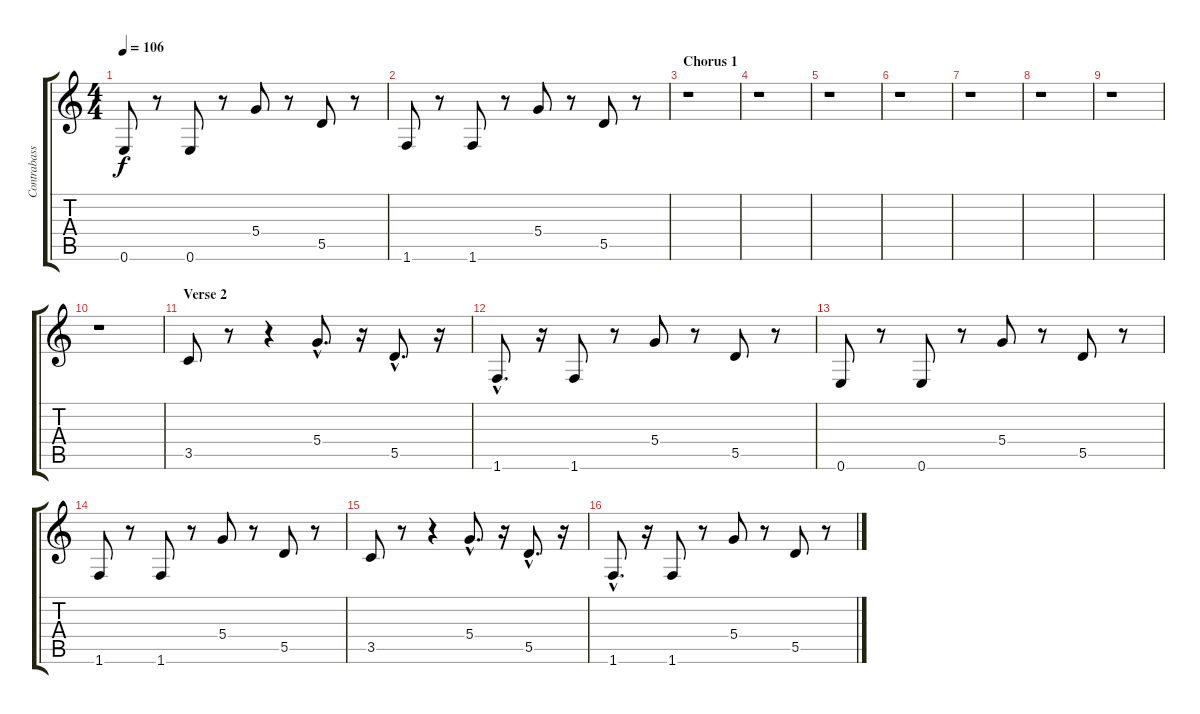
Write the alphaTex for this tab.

\track ("Contrabass -                 Strings" "Contrabass") {instrument contrabass}
\staff {score tabs}
\tuning (E4 B3 G3 D3 A2 E2) {hide}
\ts (4 4)
\tempo 106
\clef g2
\ks c
0.6.8{dy f} r.8 0.6.8 r.8 5.4.8 r.8 5.5.8 r.8 |
1.6.8 r.8 1.6.8 r.8 5.4.8 r.8 5.5.8 r.8 |
\section ("" "Chorus 1")
r.1 |
r.1 |
r.1 |
r.1 |
r.1 |
r.1 |
r.1 |
r.1 |
\section ("" "Verse 2")
3.5.8 r.8 r.4 5.4{hac}.8{d} r.16 5.5{hac}.8{d} r.16 |
1.6{hac}.8{d} r.16 1.6.8 r.8 5.4.8 r.8 5.5.8 r.8 |
0.6.8 r.8 0.6.8 r.8 5.4.8 r.8 5.5.8 r.8 |
1.6.8 r.8 1.6.8 r.8 5.4.8 r.8 5.5.8 r.8 |
3.5.8 r.8 r.4 5.4{hac}.8{d} r.16 5.5{hac}.8{d} r.16 |
1.6{hac}.8{d} r.16 1.6.8 r.8 5.4.8 r.8 5.5.8 r.8
